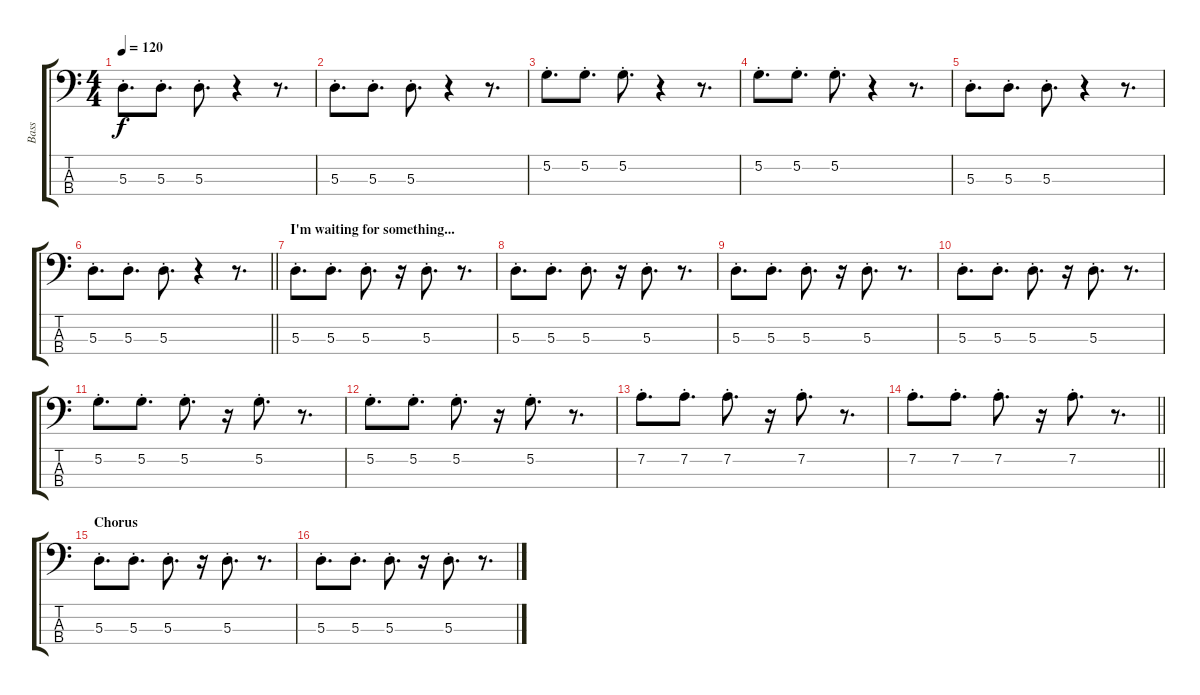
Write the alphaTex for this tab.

\track ("Bass" "Bass") {instrument electricbassfinger}
\staff {score tabs}
\tuning (G2 D2 A1 E1) {hide}
\ts (4 4)
\tempo 120
\clef f4
\ks c
5.3{st}.8{d dy f} 5.3{st}.8{d} 5.3{st}.8{d} r.4 r.8{d} |
5.3{st}.8{d} 5.3{st}.8{d} 5.3{st}.8{d} r.4 r.8{d} |
5.2{st}.8{d} 5.2{st}.8{d} 5.2{st}.8{d} r.4 r.8{d} |
5.2{st}.8{d} 5.2{st}.8{d} 5.2{st}.8{d} r.4 r.8{d} |
5.3{st}.8{d} 5.3{st}.8{d} 5.3{st}.8{d} r.4 r.8{d} |
\barLineRight lightlight
5.3{st}.8{d} 5.3{st}.8{d} 5.3{st}.8{d} r.4 r.8{d} |
\section ("" "I'm waiting for something...")
5.3{st}.8{d} 5.3{st}.8{d} 5.3{st}.8{d} r.16 5.3{st}.8{d} r.8{d} |
5.3{st}.8{d} 5.3{st}.8{d} 5.3{st}.8{d} r.16 5.3{st}.8{d} r.8{d} |
5.3{st}.8{d} 5.3{st}.8{d} 5.3{st}.8{d} r.16 5.3{st}.8{d} r.8{d} |
5.3{st}.8{d} 5.3{st}.8{d} 5.3{st}.8{d} r.16 5.3{st}.8{d} r.8{d} |
5.2{st}.8{d} 5.2{st}.8{d} 5.2{st}.8{d} r.16 5.2{st}.8{d} r.8{d} |
5.2{st}.8{d} 5.2{st}.8{d} 5.2{st}.8{d} r.16 5.2{st}.8{d} r.8{d} |
7.2{st}.8{d} 7.2{st}.8{d} 7.2{st}.8{d} r.16 7.2{st}.8{d} r.8{d} |
\barLineRight lightlight
7.2{st}.8{d} 7.2{st}.8{d} 7.2{st}.8{d} r.16 7.2{st}.8{d} r.8{d} |
\section ("" "Chorus")
5.3{st}.8{d} 5.3{st}.8{d} 5.3{st}.8{d} r.16 5.3{st}.8{d} r.8{d} |
5.3{st}.8{d} 5.3{st}.8{d} 5.3{st}.8{d} r.16 5.3{st}.8{d} r.8{d}
